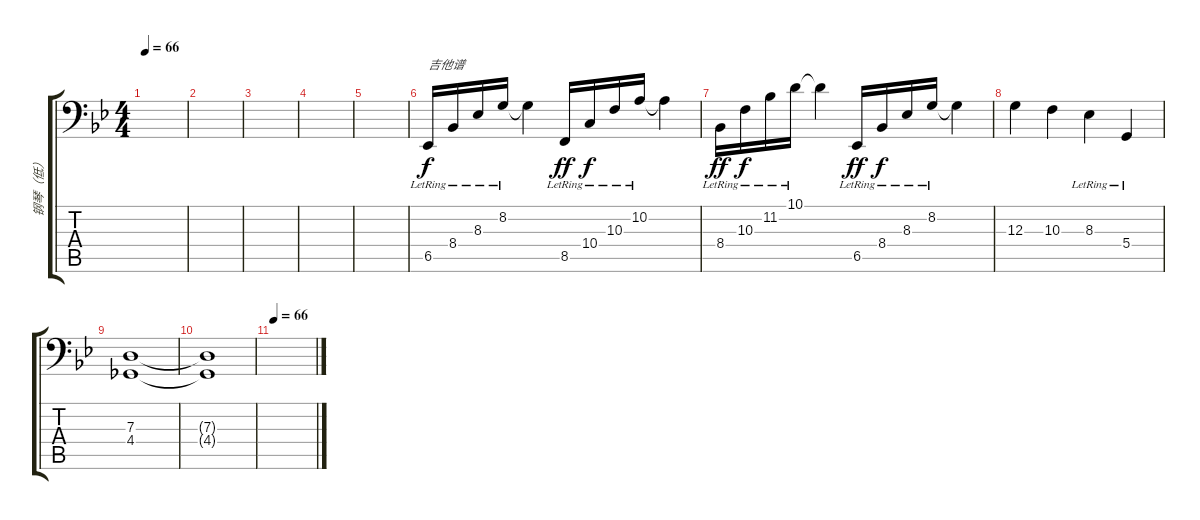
\track ("钢琴（低）" "钢琴（低）") {instrument brightacousticpiano}
\staff {score tabs}
\tuning (E3 B2 G2 D2 A1 E1) {hide}
\ts (4 4)
\tempo 66
\tempo 62
\tempo 66
\clef f4
\ks bb
|
|
|
|
|
6.5{lr}.16{txt "吉他谱"} 8.4{lr}.16{dy f} 8.3{lr}.16 8.2{lr}.16 8.2{t}.4 8.5{lr}.16{dy ff} 10.4{lr}.16{dy f} 10.3{lr}.16 10.2{lr}.16 10.2{t}.4 |
8.4{lr}.16{dy ff} 10.3{lr}.16{dy f} 11.2{lr}.16 10.1{lr}.16 10.1{t}.4 6.5{lr}.16{dy ff} 8.4{lr}.16{dy f} 8.3{lr}.16 8.2{lr}.16 8.2{t}.4 |
12.3.4 10.3.4 8.3{lr}.4 5.4{lr}.4 |
(7.3 4.4).1 |
(7.3{t} 4.4{t}).1 |
\tempo 66
